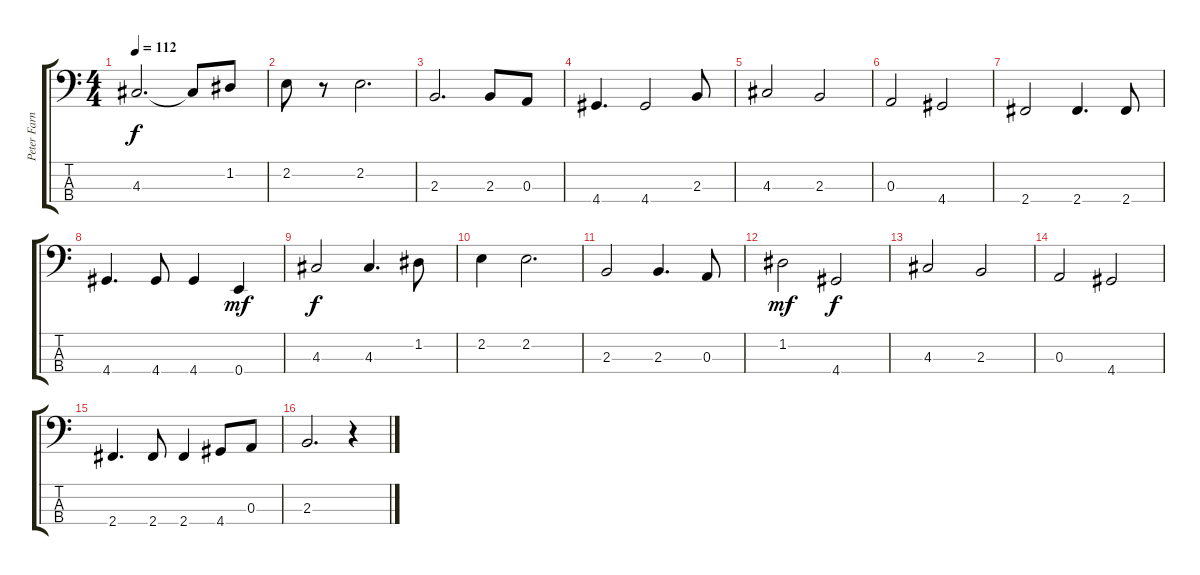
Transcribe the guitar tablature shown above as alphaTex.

\track ("Peter Farnbauer (Bass Guitar)" "Peter Farn") {instrument electricbasspick}
\staff {score tabs}
\tuning (G2 D2 A1 E1) {hide}
\ts (4 4)
\tempo 112
\clef f4
\ks c
4.3.2{d dy f} 4.3{t}.8 1.2.8 |
2.2.8 r.8 2.2.2{d} |
2.3.2{d} 2.3.8 0.3.8 |
4.4.4{d} 4.4.2 2.3.8 |
4.3.2 2.3.2 |
0.3.2 4.4.2 |
2.4.2 2.4.4{d} 2.4.8 |
4.4.4{d} 4.4.8 4.4.4 0.4.4{dy mf} |
4.3.2{dy f} 4.3.4{d} 1.2.8 |
2.2.4 2.2.2{d} |
2.3.2 2.3.4{d} 0.3.8 |
1.2.2{dy mf} 4.4.2{dy f} |
4.3.2 2.3.2 |
0.3.2 4.4.2 |
2.4.4{d} 2.4.8 2.4.4 4.4.8 0.3.8 |
2.3.2{d} r.4
